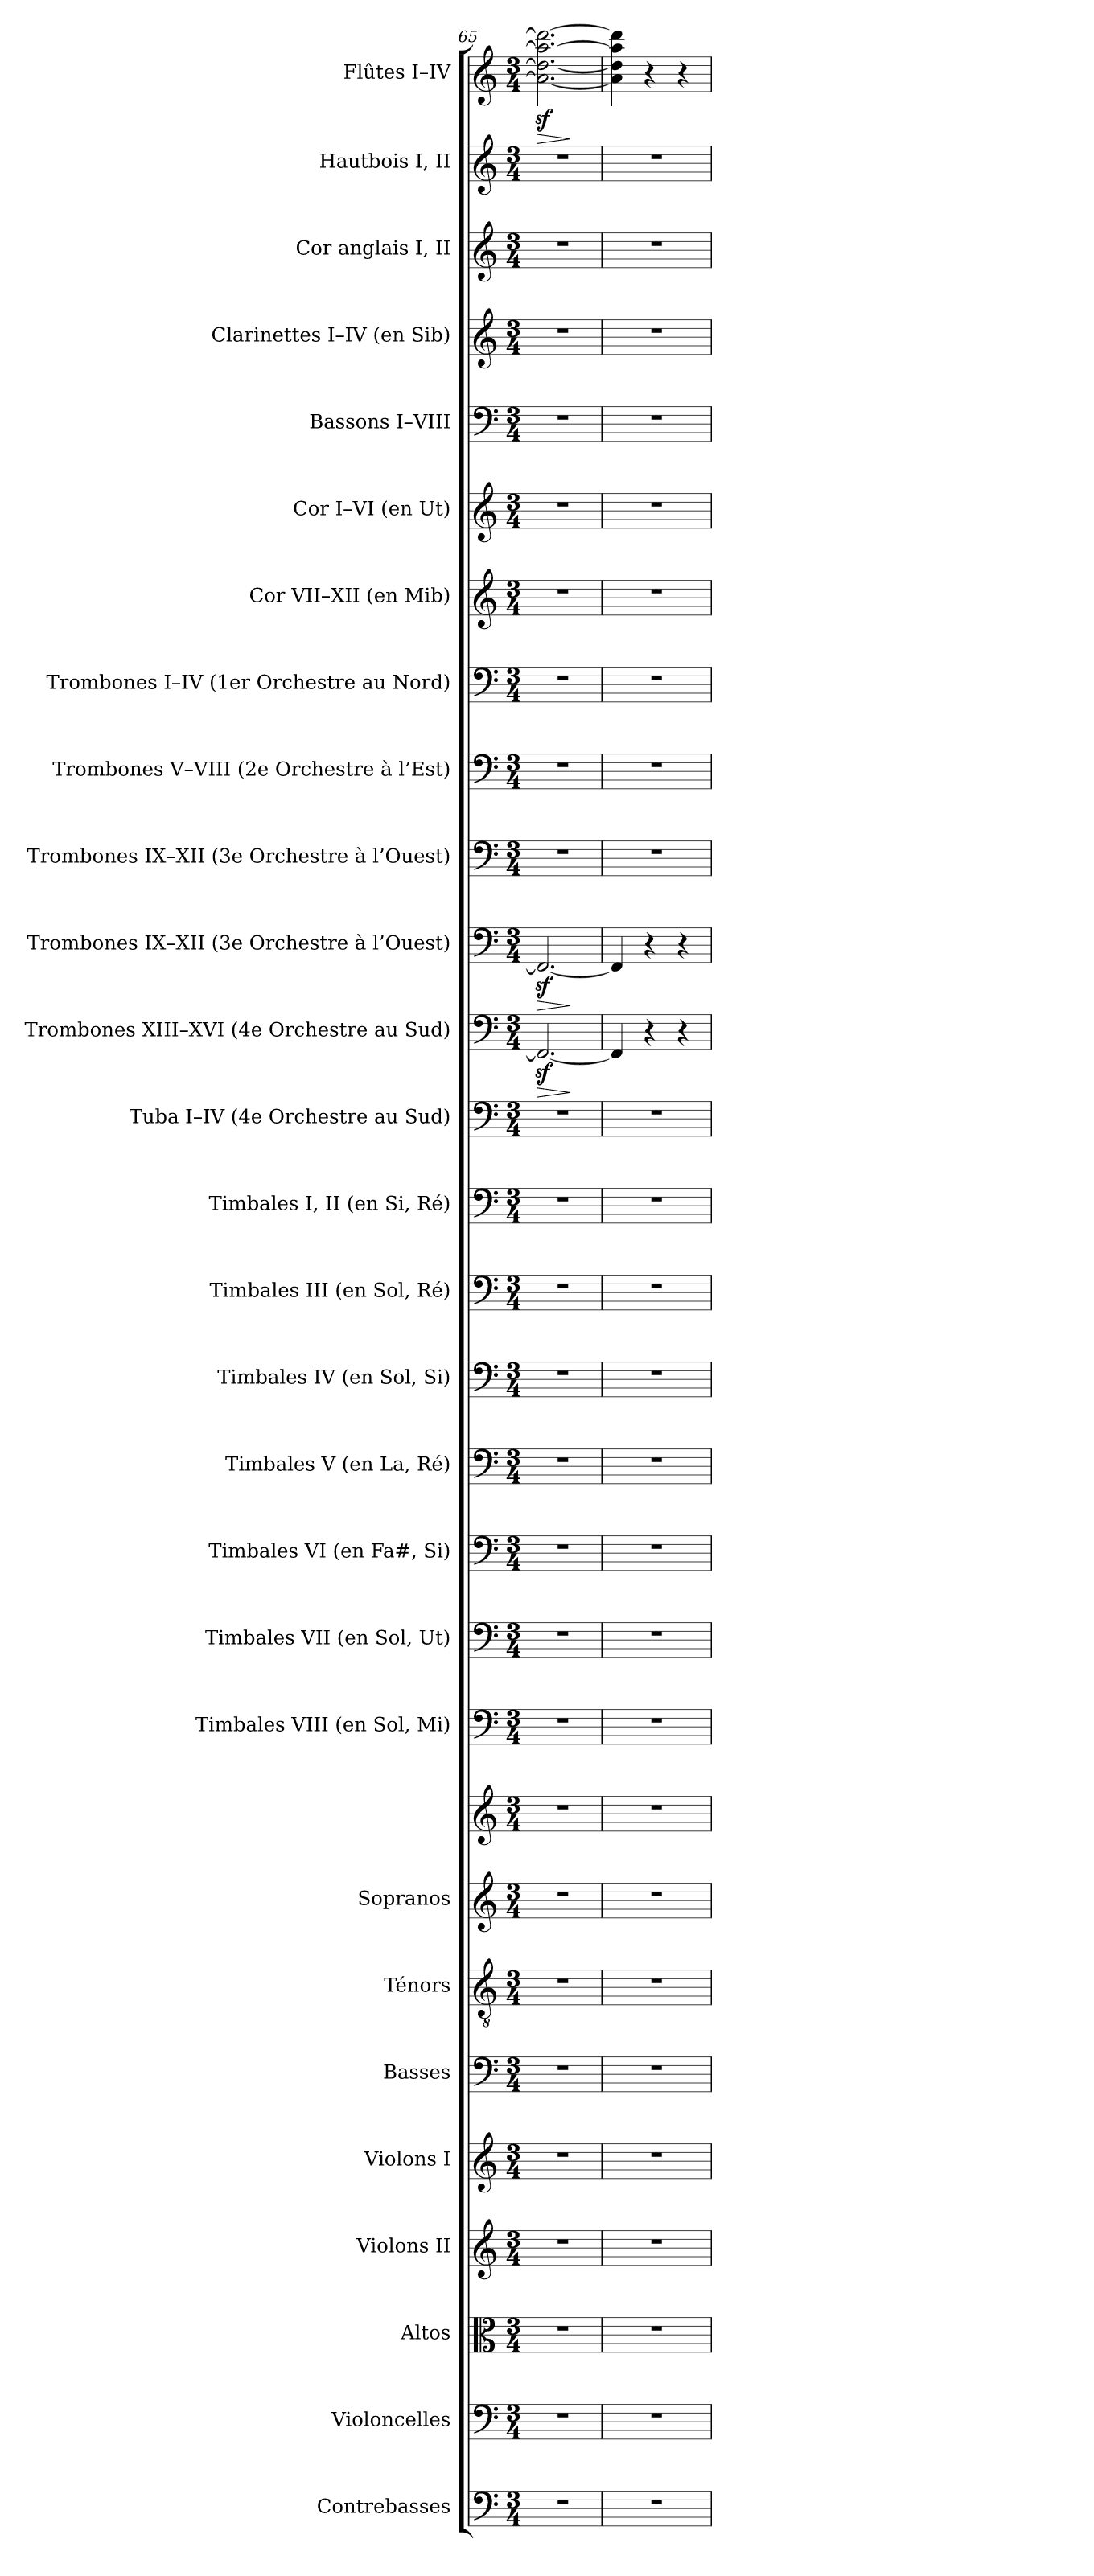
**kern	**kern	**kern	**kern	**kern	**kern	**kern	**kern	**kern	**kern	**kern	**kern	**kern	**kern	**kern	**kern	**kern	**kern	**dynam	**kern	**dynam	**kern	**kern	**kern	**kern	**kern	**kern	**kern	**kern	**kern	**kern	**dynam
*part28	*part27	*part26	*part25	*part24	*part23	*part22	*part21	*part21	*part20	*part19	*part18	*part17	*part16	*part15	*part14	*part13	*part12	*part12	*part11	*part11	*part10	*part9	*part8	*part7	*part6	*part5	*part4	*part3	*part2	*part1	*part1
*staff29	*staff28	*staff27	*staff26	*staff25	*staff24	*staff23	*staff22	*staff21	*staff20	*staff19	*staff18	*staff17	*staff16	*staff15	*staff14	*staff13	*staff12	*staff12	*staff11	*staff11	*staff10	*staff9	*staff8	*staff7	*staff6	*staff5	*staff4	*staff3	*staff2	*staff1	*staff1
*I"Contrebasses	*I"Violoncelles	*I"Altos	*I"Violons II	*I"Violons I	*I"Basses	*I"Ténors	*I"Sopranos	*	*I"Timbales VIII (en Sol, Mi)	*I"Timbales VII (en Sol, Ut)	*I"Timbales VI (en Fa#, Si)	*I"Timbales V (en La, Ré)	*I"Timbales IV (en Sol, Si)	*I"Timbales III (en Sol, Ré)	*I"Timbales I, II (en Si, Ré)	*I"Tuba I–IV (4e Orchestre au Sud)	*I"Trombones XIII–XVI (4e Orchestre au Sud)	*	*I"Trombones IX–XII (3e Orchestre à l’Ouest)	*	*I"Trombones IX–XII (3e Orchestre à l’Ouest)	*I"Trombones V–VIII (2e Orchestre à l’Est)	*I"Trombones I–IV (1er Orchestre au Nord)	*I"Cor VII–XII (en Mib)	*I"Cor I–VI (en Ut)	*I"Bassons I–VIII	*I"Clarinettes I–IV (en Sib)	*I"Cor anglais I, II	*I"Hautbois I, II	*I"Flûtes I–IV	*
*I'Cb.	*I'Vlles	*I'Altos	*I'Vns II	*I'Vns I	*I'Basses	*I'Tén.	*I'Sopr.	*	*I'VIII	*I'VII	*I'VI	*I'Timb.  V	*I'IV	*I'III	*I'I, II	*I'Tb.	*I'4e Orchestre	*	*	*	*I'Trb.  3e Orchestre	*I'2e Orchestre	*I'1er Orchestre	*I'Cor (Mib)	*I'Cor (Ut)	*I'Bns	*I'Cl. (Sib)	*I'C. a.	*I'Hb.	*I'Fl.	*
*clefF4	*clefF4	*clefC3	*clefG2	*clefG2	*clefF4	*clefGv2	*clefG2	*clefG2	*clefF4	*clefF4	*clefF4	*clefF4	*clefF4	*clefF4	*clefF4	*clefF4	*clefF4	*	*clefF4	*	*clefF4	*clefF4	*clefF4	*clefG2	*clefG2	*clefF4	*clefG2	*clefG2	*clefG2	*clefG2	*
*ITrd7c12	*	*	*	*	*	*ITrd7c12	*	*	*	*	*	*	*	*	*	*	*	*	*	*	*	*	*	*ITrd5c9	*ITrd7c12	*	*ITrd1c2	*ITrd4c7	*	*	*
*k[]	*k[]	*k[]	*k[]	*k[]	*k[]	*k[]	*k[]	*k[]	*k[]	*k[]	*k[]	*k[]	*k[]	*k[]	*k[]	*k[]	*k[]	*	*k[]	*	*k[]	*k[]	*k[]	*k[b-e-a-]	*k[]	*k[]	*k[b-e-]	*k[b-]	*k[]	*k[]	*
*C:	*C:	*C:	*C:	*C:	*C:	*C:	*C:	*C:	*C:	*C:	*C:	*C:	*C:	*C:	*C:	*C:	*C:	*	*C:	*	*C:	*C:	*C:	*E-:	*C:	*C:	*B-:	*F:	*C:	*C:	*
*M3/4	*M3/4	*M3/4	*M3/4	*M3/4	*M3/4	*M3/4	*M3/4	*M3/4	*M3/4	*M3/4	*M3/4	*M3/4	*M3/4	*M3/4	*M3/4	*M3/4	*M3/4	*	*M3/4	*	*M3/4	*M3/4	*M3/4	*M3/4	*M3/4	*M3/4	*M3/4	*M3/4	*M3/4	*M3/4	*
=65	=65	=65	=65	=65	=65	=65	=65	=65	=65	=65	=65	=65	=65	=65	=65	=65	=65	=65	=65	=65	=65	=65	=65	=65	=65	=65	=65	=65	=65	=65	=65
!LO:N:vis=1	!LO:N:vis=1	!LO:N:vis=1	!LO:N:vis=1	!LO:N:vis=1	!LO:N:vis=1	!LO:N:vis=1	!LO:N:vis=1	!LO:N:vis=1	!LO:N:vis=1	!LO:N:vis=1	!LO:N:vis=1	!LO:N:vis=1	!LO:N:vis=1	!LO:N:vis=1	!LO:N:vis=1	!LO:N:vis=1	!	!LO:HP:b	!	!LO:HP:b	!LO:N:vis=1	!LO:N:vis=1	!LO:N:vis=1	!LO:N:vis=1	!LO:N:vis=1	!LO:N:vis=1	!LO:N:vis=1	!LO:N:vis=1	!LO:N:vis=1	!	!LO:HP:b
2.r	2.r	2.r	2.r	2.r	2.r	2.r	2.r	2.r	2.r	2.r	2.r	2.r	2.r	2.r	2.r	2.r	2.FFzi/_<	>	2.FFzi/_<	>	2.r	2.r	2.r	2.r	2.r	2.r	2.r	2.r	2.r	2.a-i\_<z 2.dd-i_<z 2.aa-i_>z 2.ddd-i_>z	>
.	.	.	.	.	.	.	.	.	.	.	.	.	.	.	.	.	.	]	.	]	.	.	.	.	.	.	.	.	.	.	]
=66	=66	=66	=66	=66	=66	=66	=66	=66	=66	=66	=66	=66	=66	=66	=66	=66	=66	=66	=66	=66	=66	=66	=66	=66	=66	=66	=66	=66	=66	=66	=66
!LO:N:vis=1	!LO:N:vis=1	!LO:N:vis=1	!LO:N:vis=1	!LO:N:vis=1	!LO:N:vis=1	!LO:N:vis=1	!LO:N:vis=1	!LO:N:vis=1	!LO:N:vis=1	!LO:N:vis=1	!LO:N:vis=1	!LO:N:vis=1	!LO:N:vis=1	!LO:N:vis=1	!LO:N:vis=1	!LO:N:vis=1	!	!	!	!	!LO:N:vis=1	!LO:N:vis=1	!LO:N:vis=1	!LO:N:vis=1	!LO:N:vis=1	!LO:N:vis=1	!LO:N:vis=1	!LO:N:vis=1	!LO:N:vis=1	!	!
2.r	2.r	2.r	2.r	2.r	2.r	2.r	2.r	2.r	2.r	2.r	2.r	2.r	2.r	2.r	2.r	2.r	4FFi/]	.	4FFi/]	.	2.r	2.r	2.r	2.r	2.r	2.r	2.r	2.r	2.r	4a-i\] 4dd-i] 4aa-i] 4ddd-i]	.
.	.	.	.	.	.	.	.	.	.	.	.	.	.	.	.	.	4r	.	4r	.	.	.	.	.	.	.	.	.	.	4r	.
.	.	.	.	.	.	.	.	.	.	.	.	.	.	.	.	.	4r	.	4r	.	.	.	.	.	.	.	.	.	.	4r	.
=	=	=	=	=	=	=	=	=	=	=	=	=	=	=	=	=	=	=	=	=	=	=	=	=	=	=	=	=	=	=	=
*-	*-	*-	*-	*-	*-	*-	*-	*-	*-	*-	*-	*-	*-	*-	*-	*-	*-	*-	*-	*-	*-	*-	*-	*-	*-	*-	*-	*-	*-	*-	*-
